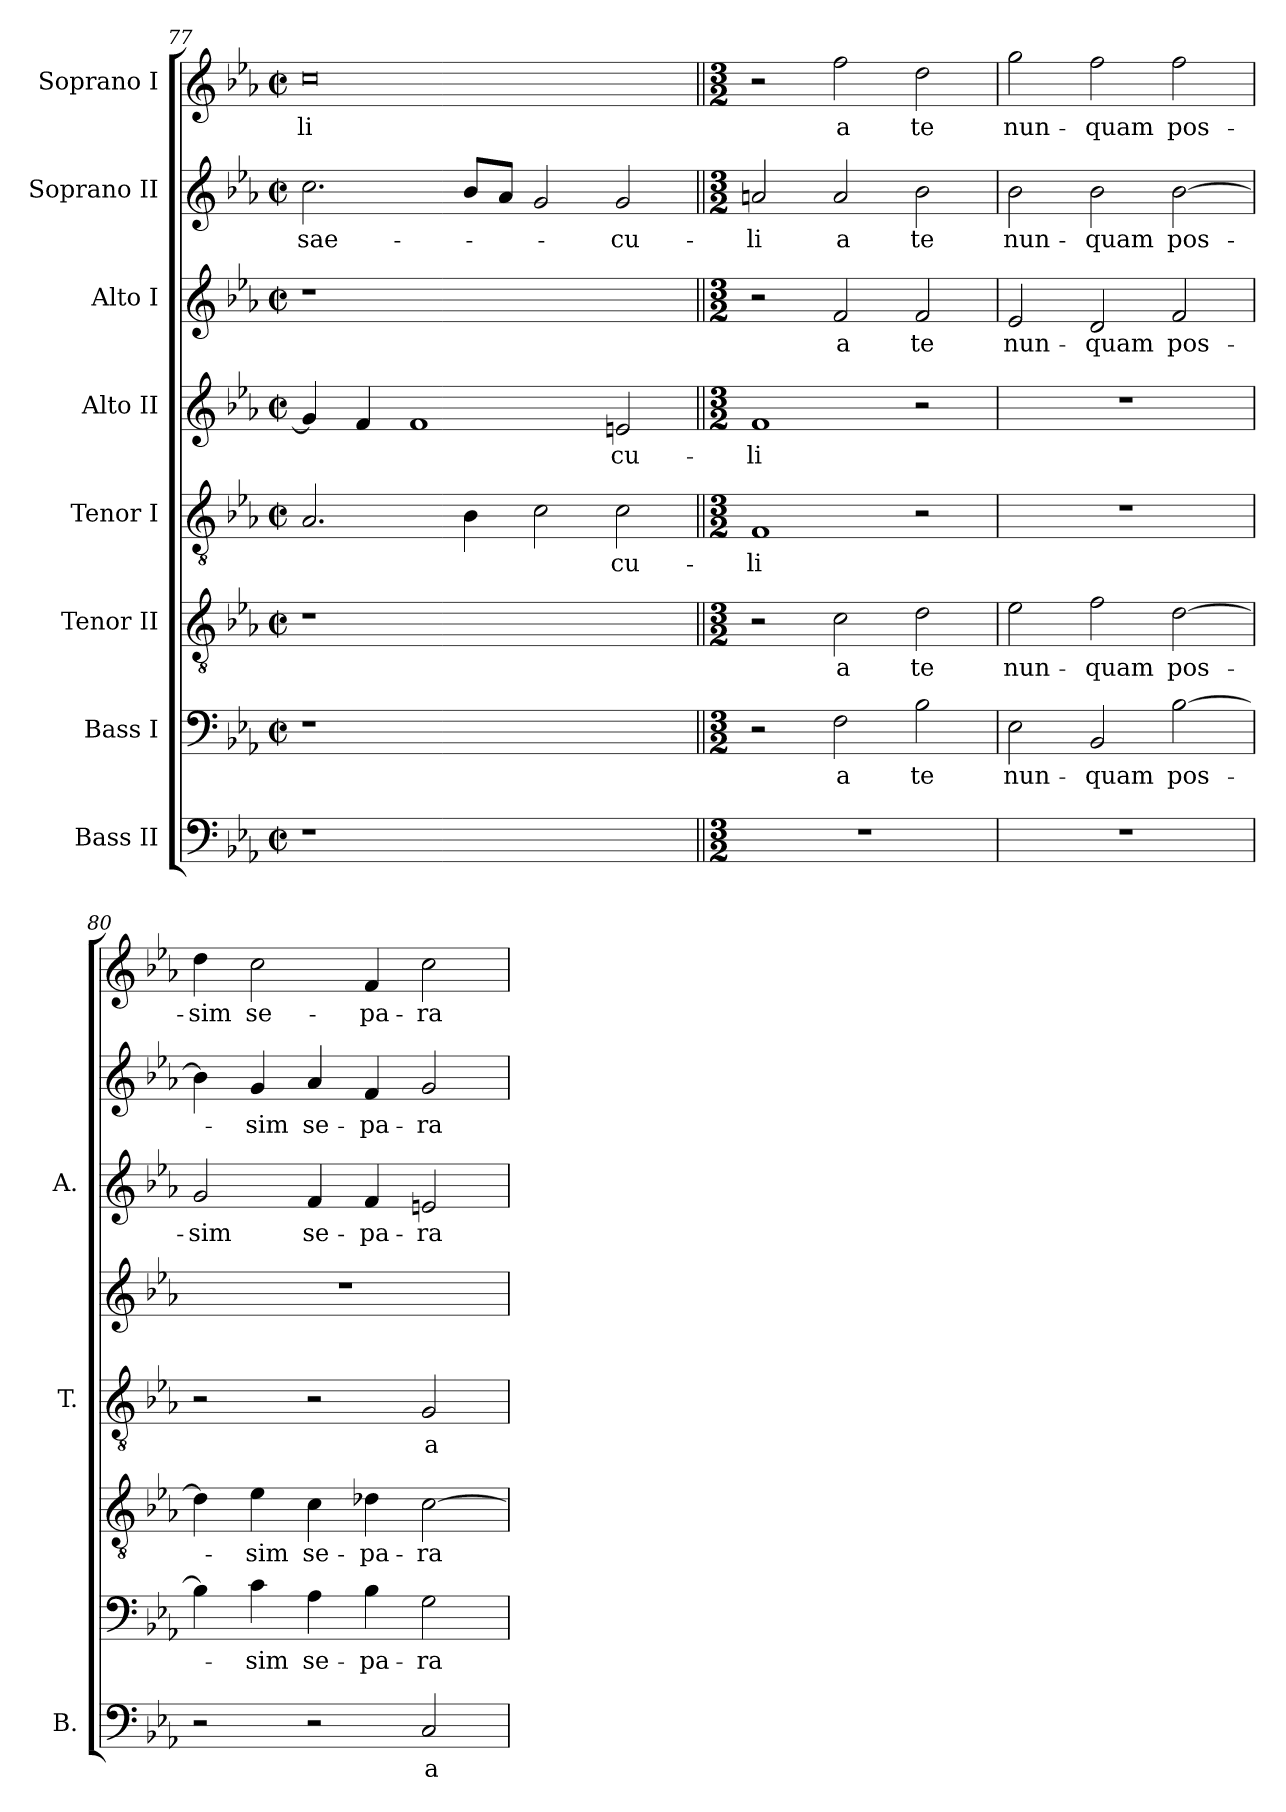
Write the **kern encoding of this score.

**kern	**text	**kern	**text	**kern	**text	**kern	**text	**kern	**text	**kern	**text	**kern	**text	**kern	**text
*part8	*part8	*part7	*part7	*part6	*part6	*part5	*part5	*part4	*part4	*part3	*part3	*part2	*part2	*part1	*part1
*staff8	*staff8	*staff7	*staff7	*staff6	*staff6	*staff5	*staff5	*staff4	*staff4	*staff3	*staff3	*staff2	*staff2	*staff1	*staff1
*I"Bass II	*	*I"Bass I	*	*I"Tenor II	*	*I"Tenor I	*	*I"Alto II	*	*I"Alto I	*	*I"Soprano II	*	*I"Soprano I	*
*I'B.	*	*	*	*	*	*I'T.	*	*	*	*I'A.	*	*	*	*	*
!!LO:PB:g=z
*clefF4	*	*clefF4	*	*clefGv2	*	*clefGv2	*	*clefG2	*	*clefG2	*	*clefG2	*	*clefG2	*
*	*	*	*	*ITrd7c12	*	*ITrd7c12	*	*ITrd7c12	*	*ITrd7c12	*	*	*	*	*
*k[b-e-a-]	*	*k[b-e-a-]	*	*k[b-e-a-]	*	*k[b-e-a-]	*	*k[b-e-a-]	*	*k[b-e-a-]	*	*k[b-e-a-]	*	*k[b-e-a-]	*
*E-:	*	*E-:	*	*E-:	*	*E-:	*	*E-:	*	*E-:	*	*E-:	*	*E-:	*
*M2/2	*	*M2/2	*	*M2/2	*	*M2/2	*	*M2/2	*	*M2/2	*	*M2/2	*	*M2/2	*
*met(c|)	*	*met(c|)	*	*met(c|)	*	*met(c|)	*	*met(c|)	*	*met(c|)	*	*met(c|)	*	*met(c|)	*
=77	=77	=77	=77	=77	=77	=77	=77	=77	=77	=77	=77	=77	=77	=77	=77
!LO:N:vis=1	!	!LO:N:vis=1	!	!LO:N:vis=1	!	!	!	!	!	!LO:N:vis=1	!	!	!LO:LY:b	!	!LO:LY:b
1r	.	1r	.	1r	.	2.AA-/	.	4G/]	.	1r	.	2.cc\	sae-	0cc	-li
.	.	.	.	.	.	.	.	4F/	.	.	.	.	.	.	.
.	.	.	.	.	.	.	.	1F	.	.	.	.	.	.	.
.	.	.	.	.	.	4BB-\	.	.	.	.	.	8b-/L	.	.	.
.	.	.	.	.	.	.	.	.	.	.	.	8a-/J	.	.	.
1ryy	.	1ryy	.	1ryy	.	2C\	.	.	.	1ryy	.	2g/	.	.	.
!	!	!	!	!	!	!	!LO:LY:b	!	!LO:LY:b	!	!	!	!LO:LY:b	!	!
.	.	.	.	.	.	2C\	-cu-	2En/	-cu-	.	.	2g/	-cu-	.	.
=78||	=78||	=78||	=78||	=78||	=78||	=78||	=78||	=78||	=78||	=78||	=78||	=78||	=78||	=78||	=78||
*M3/2	*	*M3/2	*	*M3/2	*	*M3/2	*	*M3/2	*	*M3/2	*	*M3/2	*	*M3/2	*
!LO:N:vis=1	!	!	!	!	!	!	!LO:LY:b	!	!LO:LY:b	!	!	!	!LO:LY:b	!	!
1.r	.	2r	.	2r	.	1FF	-li	1F	-li	2r	.	2an/	-li	2r	.
!	!	!	!LO:LY:b	!	!LO:LY:b	!	!	!	!	!	!LO:LY:b	!	!LO:LY:b	!	!LO:LY:b
.	.	2F\	a	2C\	a	.	.	.	.	2F/	a	2a/	a	2ff\	a
!	!	!	!LO:LY:b	!	!LO:LY:b	!	!	!	!	!	!LO:LY:b	!	!LO:LY:b	!	!LO:LY:b
.	.	2B-\	te	2D\	te	2r	.	2r	.	2F/	te	2b-\	te	2dd\	te
=79	=79	=79	=79	=79	=79	=79	=79	=79	=79	=79	=79	=79	=79	=79	=79
!LO:N:vis=1	!	!	!LO:LY:b	!	!LO:LY:b	!LO:N:vis=1	!	!LO:N:vis=1	!	!	!LO:LY:b	!	!LO:LY:b	!	!LO:LY:b
1.r	.	2E-\	nun-	2E-\	nun-	1.r	.	1.r	.	2E-/	nun-	2b-\	nun-	2gg\	nun-
!	!	!	!LO:LY:b	!	!LO:LY:b	!	!	!	!	!	!LO:LY:b	!	!LO:LY:b	!	!LO:LY:b
.	.	2BB-/	-quam	2F\	-quam	.	.	.	.	2D/	-quam	2b-\	-quam	2ff\	-quam
!	!	!	!LO:LY:b	!	!LO:LY:b	!	!	!	!	!	!LO:LY:b	!	!LO:LY:b	!	!LO:LY:b
.	.	[>2B-\	pos-	[>2D\	pos-	.	.	.	.	2F/	pos-	[>2b-\	pos-	2ff\	pos-
=80	=80	=80	=80	=80	=80	=80	=80	=80	=80	=80	=80	=80	=80	=80	=80
!	!	!	!	!	!	!	!	!LO:N:vis=1	!	!	!LO:LY:b	!	!	!	!LO:LY:b
2r	.	4B-\]	.	4D\]	.	2r	.	1.r	.	2G/	-sim	4b-\]	.	4dd\	-sim
!	!	!	!LO:LY:b	!	!LO:LY:b	!	!	!	!	!	!	!	!LO:LY:b	!	!LO:LY:b
.	.	4c\	-sim	4E-\	-sim	.	.	.	.	.	.	4g/	-sim	2cc\	se-
!	!	!	!LO:LY:b	!	!LO:LY:b	!	!	!	!	!	!LO:LY:b	!	!LO:LY:b	!	!
2r	.	4A-\	se-	4C\	se-	2r	.	.	.	4F/	se-	4a-/	se-	.	.
!	!	!	!LO:LY:b	!	!LO:LY:b	!	!	!	!	!	!LO:LY:b	!	!LO:LY:b	!	!LO:LY:b
.	.	4B-\	-pa-	4D-X\	-pa-	.	.	.	.	4F/	-pa-	4f/	-pa-	4f/	-pa-
!	!LO:LY:b	!	!LO:LY:b	!	!LO:LY:b	!	!LO:LY:b	!	!	!	!LO:LY:b	!	!LO:LY:b	!	!LO:LY:b
2C/	a	2G\	-ra-	[>2C\	-ra-	2GG/	a	.	.	2En/	-ra-	2g/	-ra-	2cc\	-ra-
=	=	=	=	=	=	=	=	=	=	=	=	=	=	=	=
*-	*-	*-	*-	*-	*-	*-	*-	*-	*-	*-	*-	*-	*-	*-	*-
